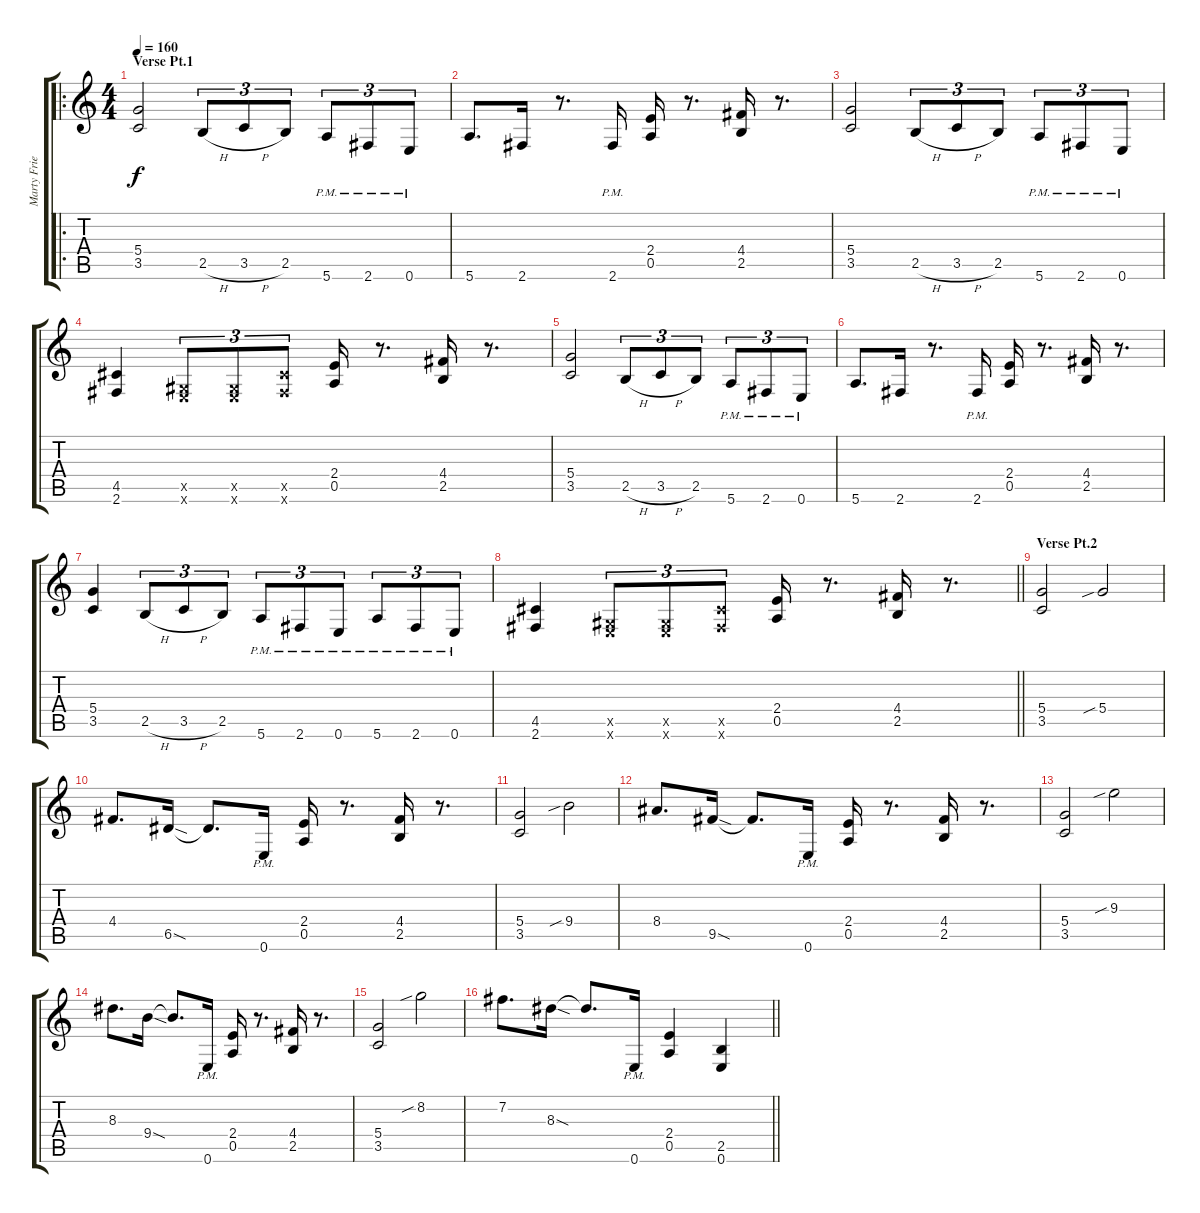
\track ("Marty Friedman" "Marty Frie") {instrument distortionguitar}
\staff {score tabs}
\tuning (E4 B3 G3 D3 A2 E2) {hide}
\ro
\ts (4 4)
\section ("" "Verse Pt.1")
\tempo 160
\clef g2
\ks c
(5.4 3.5).2{dy f} 2.5{h}.8{tu (3 2)} 3.5{h}.8{tu (3 2)} 2.5.8{tu (3 2)} 5.6{pm}.8{tu (3 2)} 2.6{pm}.8{tu (3 2)} 0.6{pm}.8{tu (3 2)} |
5.6.8{d} 2.6.16 r.8{d} 2.6{pm}.16 (2.4 0.5).16 r.8{d} (4.4 2.5).16 r.8{d} |
(5.4 3.5).2 2.5{h}.8{tu (3 2)} 3.5{h}.8{tu (3 2)} 2.5.8{tu (3 2)} 5.6{pm}.8{tu (3 2)} 2.6{pm}.8{tu (3 2)} 0.6{pm}.8{tu (3 2)} |
(4.5 2.6).4 (-1.5{x} 0.6{x}).8{tu (3 2)} (-1.5{x} 0.6{x}).8{tu (3 2)} (4.5{x} 2.6{x}).8{tu (3 2)} (2.4 0.5).16 r.8{d} (4.4 2.5).16 r.8{d} |
(5.4 3.5).2 2.5{h}.8{tu (3 2)} 3.5{h}.8{tu (3 2)} 2.5.8{tu (3 2)} 5.6{pm}.8{tu (3 2)} 2.6{pm}.8{tu (3 2)} 0.6{pm}.8{tu (3 2)} |
5.6.8{d} 2.6.16 r.8{d} 2.6{pm}.16 (2.4 0.5).16 r.8{d} (4.4 2.5).16 r.8{d} |
(5.4 3.5).4 2.5{h}.8{tu (3 2)} 3.5{h}.8{tu (3 2)} 2.5.8{tu (3 2)} 5.6{pm}.8{tu (3 2)} 2.6{pm}.8{tu (3 2)} 0.6{pm}.8{tu (3 2)} 5.6{pm}.8{tu (3 2)} 2.6{pm}.8{tu (3 2)} 0.6{pm}.8{tu (3 2)} |
\barLineRight lightlight
(4.5 2.6).4 (-1.5{x} 0.6{x}).8{tu (3 2)} (-1.5{x} 0.6{x}).8{tu (3 2)} (4.5{x} 2.6{x}).8{tu (3 2)} (2.4 0.5).16 r.8{d} (4.4 2.5).16 r.8{d} |
\section ("" "Verse Pt.2")
(5.4 3.5).2 5.4{sib}.2 |
4.4.8{d} 6.5{sod}.16 6.5{t}.8{d} 0.6{pm}.16 (2.4 0.5).16 r.8{d} (4.4 2.5).16 r.8{d} |
(5.4 3.5).2 9.4{sib}.2 |
8.4.8{d} 9.5{sod}.16 9.5{t}.8{d} 0.6{pm}.16 (2.4 0.5).16 r.8{d} (4.4 2.5).16 r.8{d} |
(5.4 3.5).2 9.3{sib}.2 |
8.3.8{d} 9.4{sod}.16 9.4{t}.8{d} 0.6{pm}.16 (2.4 0.5).16 r.8{d} (4.4 2.5).16 r.8{d} |
(5.4 3.5).2 8.2{sib}.2 |
\barLineRight lightlight
7.2.8{d} 8.3{sod}.16 8.3{t}.8{d} 0.6{pm}.16 (2.4 0.5).4 (2.5 0.6).4
